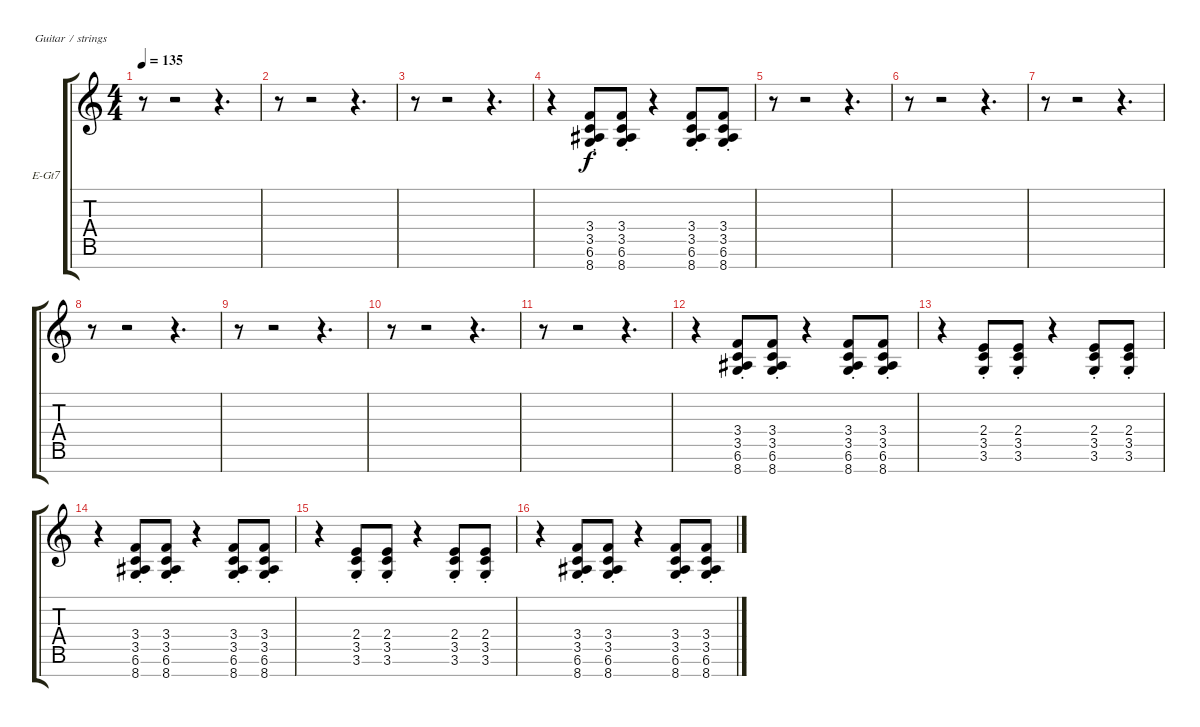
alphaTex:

\bracketExtendMode groupsimilarinstruments
\firstSystemTrackNameOrientation horizontal
\otherSystemsTrackNameOrientation horizontal
\track ("Guitar II" "E-Gt7") {instrument overdrivenguitar}
\staff {score tabs}
\tuning (E4 B3 G3 D3 A2 E2 B1)
\ts (4 4)
\tempo 135
\clef g2
\ks c
r.8{dy f} r.2 r.4{d} |
r.8 r.2 r.4{d} |
r.8 r.2 r.4{d} |
r.4 (3.4{st} 3.5{st} 6.6{st} 8.7{st}).8 (3.4{st} 3.5{st} 6.6{st} 8.7{st}).8 r.4 (3.4{st} 3.5{st} 6.6{st} 8.7{st}).8 (3.4{st} 3.5{st} 6.6{st} 8.7{st}).8 |
r.8 r.2 r.4{d} |
r.8 r.2 r.4{d} |
r.8 r.2 r.4{d} |
r.8 r.2 r.4{d} |
r.8 r.2 r.4{d} |
r.8 r.2 r.4{d} |
r.8 r.2 r.4{d} |
r.4 (3.4{st} 3.5{st} 6.6{st} 8.7{st}).8 (3.4{st} 3.5{st} 6.6{st} 8.7{st}).8 r.4 (3.4{st} 3.5{st} 6.6{st} 8.7{st}).8 (3.4{st} 3.5{st} 6.6{st} 8.7{st}).8 |
r.4 (2.4{st} 3.5{st} 3.6{st}).8 (2.4{st} 3.5{st} 3.6{st}).8 r.4 (2.4{st} 3.5{st} 3.6{st}).8 (2.4{st} 3.5{st} 3.6{st}).8 |
r.4 (3.4{st} 3.5{st} 6.6{st} 8.7{st}).8 (3.4{st} 3.5{st} 6.6{st} 8.7{st}).8 r.4 (3.4{st} 3.5{st} 6.6{st} 8.7{st}).8 (3.4{st} 3.5{st} 6.6{st} 8.7{st}).8 |
r.4 (2.4{st} 3.5{st} 3.6{st}).8 (2.4{st} 3.5{st} 3.6{st}).8 r.4 (2.4{st} 3.5{st} 3.6{st}).8 (2.4{st} 3.5{st} 3.6{st}).8 |
r.4 (3.4{st} 3.5{st} 6.6{st} 8.7{st}).8 (3.4{st} 3.5{st} 6.6{st} 8.7{st}).8 r.4 (3.4{st} 3.5{st} 6.6{st} 8.7{st}).8 (3.4{st} 3.5{st} 6.6{st} 8.7{st}).8
